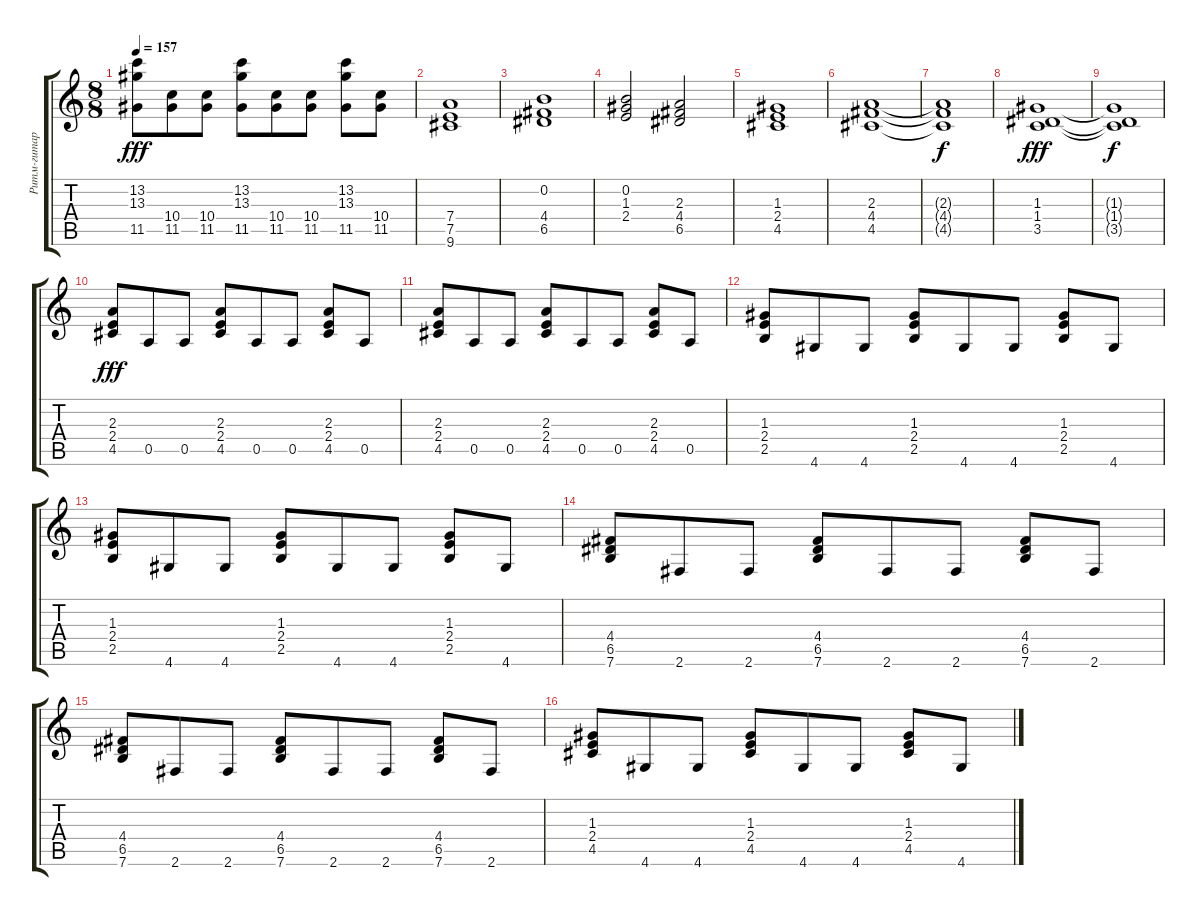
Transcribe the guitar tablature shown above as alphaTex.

\track ("Ритм-гитара" "Ритм-гитар") {instrument distortionguitar}
\staff {score tabs}
\tuning (E4 B3 G3 D3 A2 E2) {hide}
\ts (8 8)
\tempo 157
\clef g2
\ks c
(13.2 13.3 11.5).8{dy fff} (10.4 11.5).8 (10.4 11.5).8 (13.2 13.3 11.5).8 (10.4 11.5).8 (10.4 11.5).8 (13.2 13.3 11.5).8 (10.4 11.5).8 |
(7.4 7.5 9.6).1 |
(0.2 4.4 6.5).1 |
(0.2 1.3 2.4).2 (2.3 4.4 6.5).2 |
(1.3 2.4 4.5).1 |
(2.3 4.4 4.5).1 |
(2.3{t} 4.4{t} 4.5{t}).1{dy f} |
(1.3 1.4 3.5).1{dy fff} |
(1.3{t} 1.4{t} 3.5{t}).1{dy f} |
(2.3 2.4 4.5).8{dy fff} 0.5.8 0.5.8 (2.3 2.4 4.5).8 0.5.8 0.5.8 (2.3 2.4 4.5).8 0.5.8 |
(2.3 2.4 4.5).8 0.5.8 0.5.8 (2.3 2.4 4.5).8 0.5.8 0.5.8 (2.3 2.4 4.5).8 0.5.8 |
(1.3 2.4 2.5).8 4.6.8 4.6.8 (1.3 2.4 2.5).8 4.6.8 4.6.8 (1.3 2.4 2.5).8 4.6.8 |
(1.3 2.4 2.5).8 4.6.8 4.6.8 (1.3 2.4 2.5).8 4.6.8 4.6.8 (1.3 2.4 2.5).8 4.6.8 |
(4.4 6.5 7.6).8 2.6.8 2.6.8 (4.4 6.5 7.6).8 2.6.8 2.6.8 (4.4 6.5 7.6).8 2.6.8 |
(4.4 6.5 7.6).8 2.6.8 2.6.8 (4.4 6.5 7.6).8 2.6.8 2.6.8 (4.4 6.5 7.6).8 2.6.8 |
(1.3 2.4 4.5).8 4.6.8 4.6.8 (1.3 2.4 4.5).8 4.6.8 4.6.8 (1.3 2.4 4.5).8 4.6.8
